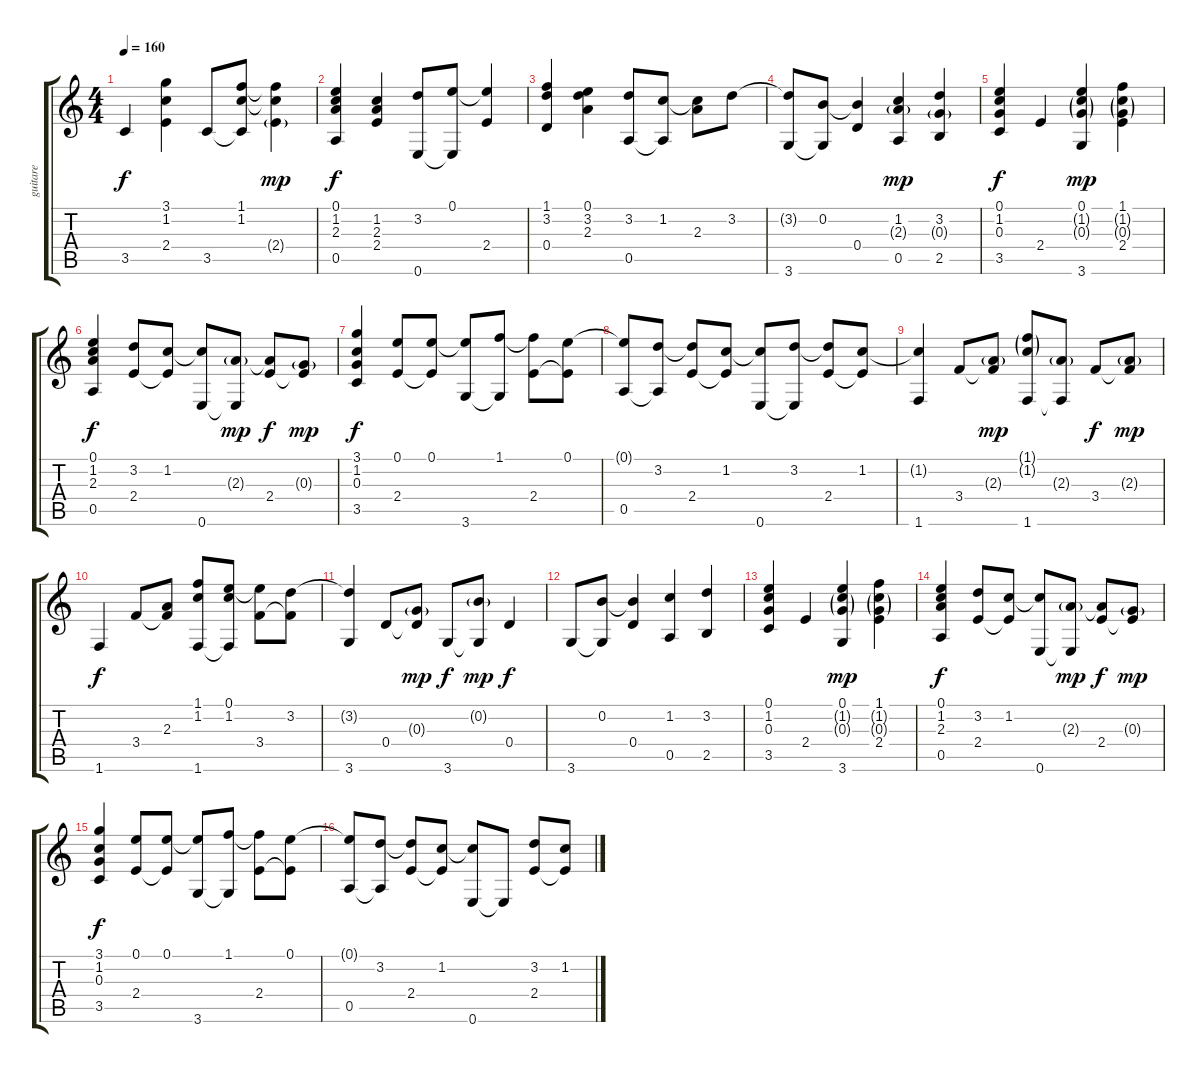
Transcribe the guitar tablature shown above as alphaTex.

\track ("guitare" "guitare") {instrument acousticguitarsteel}
\staff {score tabs}
\tuning (E4 B3 G3 D3 A2 E2) {hide}
\ts (4 4)
\tempo 160
\clef g2
\ks c
3.5.4{dy f} (3.1 1.2 2.4).4 3.5.8 (1.1 1.2 3.5{t}).8 (1.1{t} 1.2{t} 2.4{g}).4{dy mp} |
(0.1 1.2 2.3 0.5).4{dy f} (1.2 2.3 2.4).4 (3.2 0.6).8 (0.1 0.6{t}).8 (0.1{t} 2.4).4 |
(1.1 3.2 0.4).4 (0.1 3.2 2.3).4 (3.2 0.5).8 (1.2 0.5{t}).8 (1.2{t} 2.3).8 3.2.8 |
(3.2{t} 3.6).8 (0.2 3.6{t}).8 (0.2{t} 0.4).4 (1.2 2.3{g} 0.5).4{dy mp} (3.2 0.3{g} 2.5).4 |
(0.1 1.2 0.3 3.5).4{dy f} 2.4.4 (0.1 1.2{g} 0.3{g} 3.6).4{dy mp} (1.1 1.2{g} 0.3{g} 2.4).4 |
(0.1 1.2 2.3 0.5).4{dy f} (3.2 2.4).8 (1.2 2.4{t}).8 (1.2{t} 0.6).8 (2.3{g} 0.6{t}).8{dy mp} (2.3{t} 2.4).8{dy f} (0.3{g} 2.4{t}).8{dy mp} |
(3.1 1.2 0.3 3.5).4{dy f} (0.1 2.4).8 (0.1 2.4{t}).8 (0.1{t} 3.6).8 (1.1 3.6{t}).8 (1.1{t} 2.4).8 (0.1 2.4{t}).8 |
(0.1{t} 0.5).8 (3.2 0.5{t}).8 (3.2{t} 2.4).8 (1.2 2.4{t}).8 (1.2{t} 0.6).8 (3.2 0.6{t}).8 (3.2{t} 2.4).8 (1.2 2.4{t}).8 |
(1.2{t} 1.6).4 3.4.8 (2.3{g} 3.4{t}).8{dy mp} (1.1{g} 1.2{g} 1.6).8 (2.3{g} 1.6{t}).8 3.4.8{dy f} (2.3{g} 3.4{t}).8{dy mp} |
1.6.4{dy f} 3.4.8 (2.3 3.4{t}).8 (1.1 1.2 1.6).8 (0.1 1.2 1.6{t}).8 (0.1{t} 3.4).8 (3.2 3.4{t}).8 |
(3.2{t} 3.6).4 0.4.8 (0.3{g} 0.4{t}).8{dy mp} 3.6.8{dy f} (0.2{g} 3.6{t}).8{dy mp} 0.4.4{dy f} |
3.6.8 (0.2 3.6{t}).8 (0.2{t} 0.4).4 (1.2 0.5).4 (3.2 2.5).4 |
(0.1 1.2 0.3 3.5).4 2.4.4 (0.1 1.2{g} 0.3{g} 3.6).4{dy mp} (1.1 1.2{g} 0.3{g} 2.4).4 |
(0.1 1.2 2.3 0.5).4{dy f} (3.2 2.4).8 (1.2 2.4{t}).8 (1.2{t} 0.6).8 (2.3{g} 0.6{t}).8{dy mp} (2.3{t} 2.4).8{dy f} (0.3{g} 2.4{t}).8{dy mp} |
(3.1 1.2 0.3 3.5).4{dy f} (0.1 2.4).8 (0.1 2.4{t}).8 (0.1{t} 3.6).8 (1.1 3.6{t}).8 (1.1{t} 2.4).8 (0.1 2.4{t}).8 |
(0.1{t} 0.5).8 (3.2 0.5{t}).8 (3.2{t} 2.4).8 (1.2 2.4{t}).8 (1.2{t} 0.6).8 0.6{t}.8 (3.2 2.4).8 (1.2 2.4{t}).8
